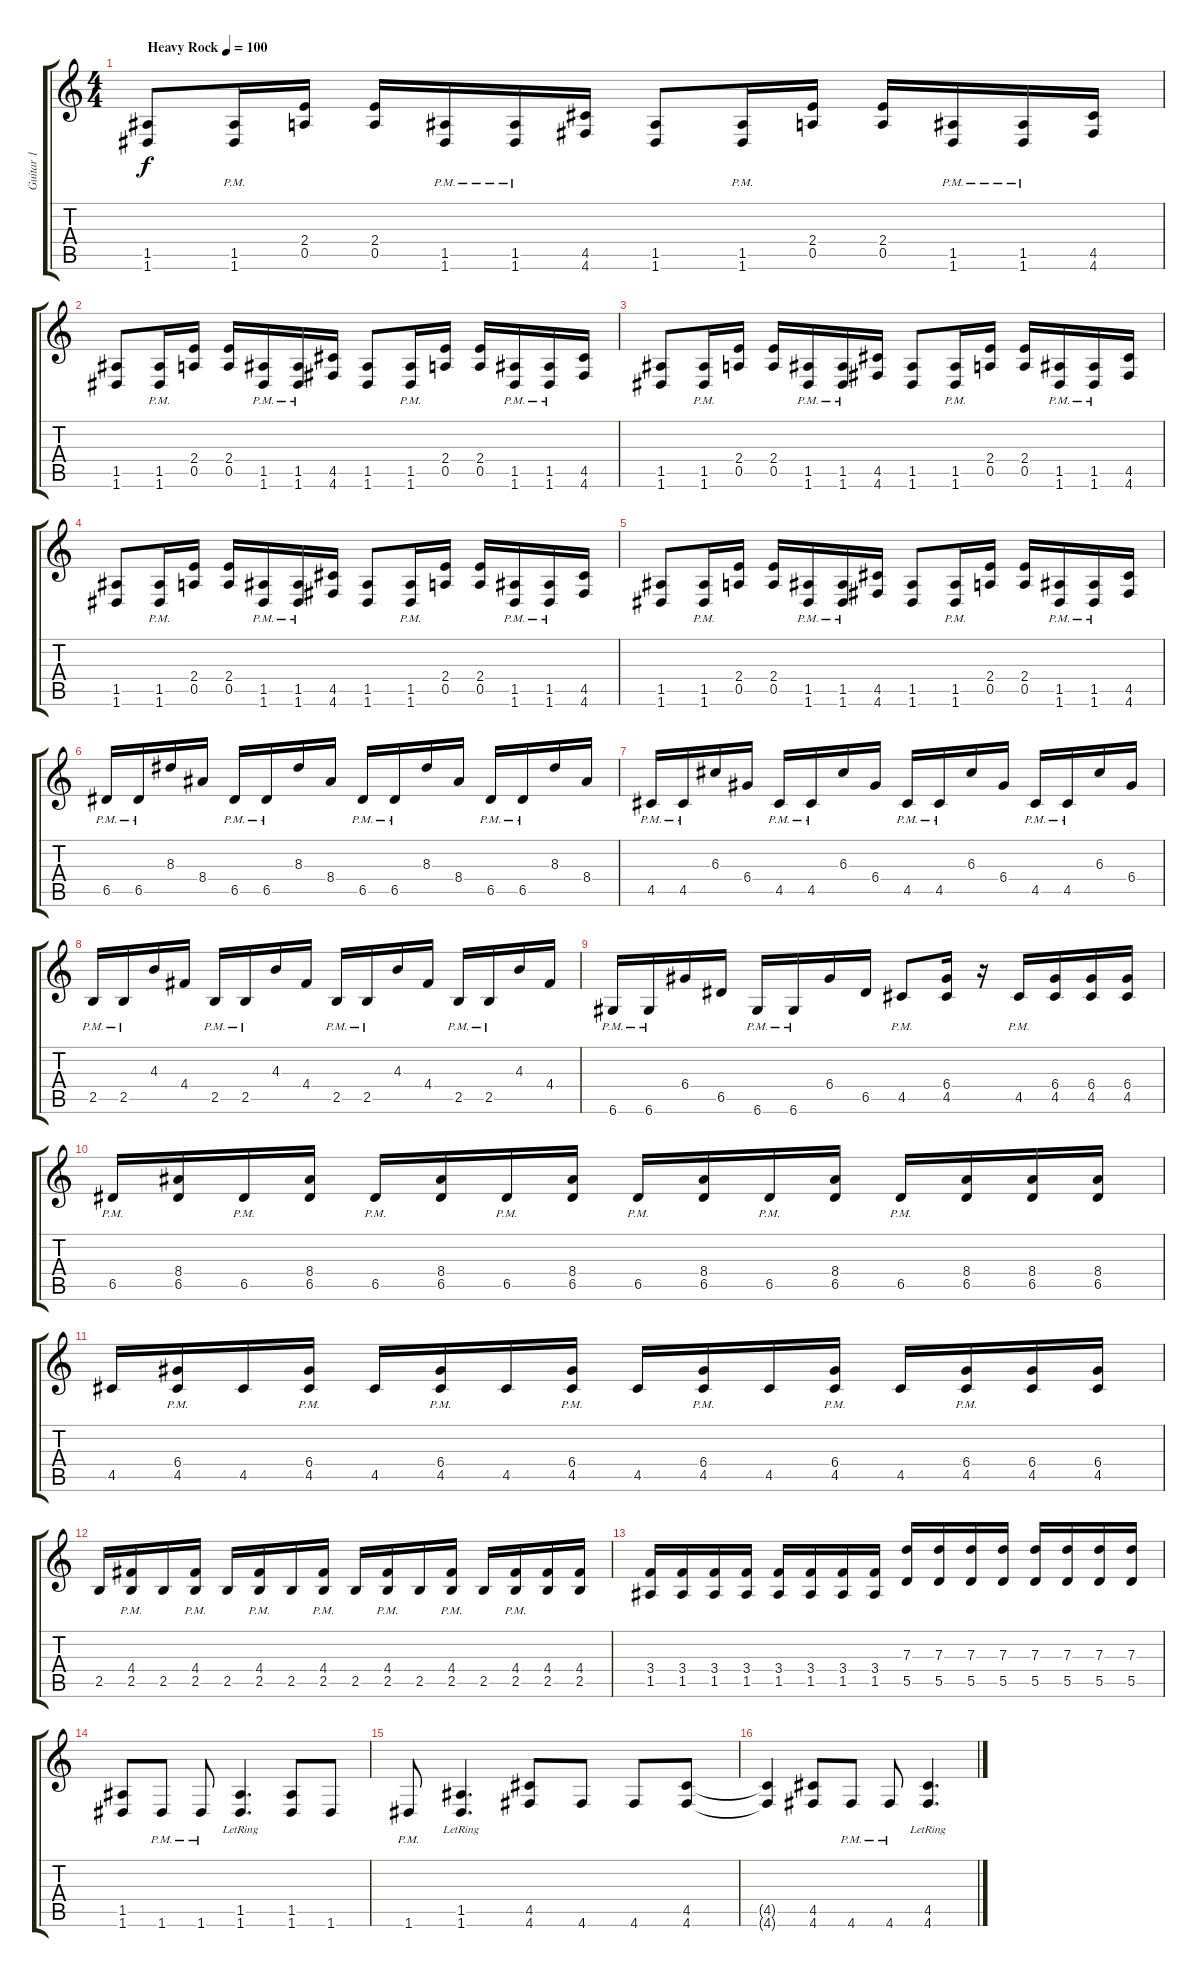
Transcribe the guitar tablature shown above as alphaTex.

\track ("Guitar 1" "Guitar 1") {instrument distortionguitar}
\staff {score tabs}
\tuning (E4 B3 G3 D3 A2 D2) {hide}
\ts (4 4)
\tempo (100 "Heavy Rock")
\clef g2
\ks c
(1.5 1.6).8{dy f instrument distortionguitar} (1.5{pm} 1.6{pm}).16 (2.4 0.5).16 (2.4 0.5).16 (1.5{pm} 1.6{pm}).16 (1.5{pm} 1.6{pm}).16 (4.5 4.6).16 (1.5 1.6).8 (1.5{pm} 1.6{pm}).16 (2.4 0.5).16 (2.4 0.5).16 (1.5{pm} 1.6{pm}).16 (1.5{pm} 1.6{pm}).16 (4.5 4.6).16 |
(1.5 1.6).8 (1.5{pm} 1.6{pm}).16 (2.4 0.5).16 (2.4 0.5).16 (1.5{pm} 1.6{pm}).16 (1.5{pm} 1.6{pm}).16 (4.5 4.6).16 (1.5 1.6).8 (1.5{pm} 1.6{pm}).16 (2.4 0.5).16 (2.4 0.5).16 (1.5{pm} 1.6{pm}).16 (1.5{pm} 1.6{pm}).16 (4.5 4.6).16 |
(1.5 1.6).8 (1.5{pm} 1.6{pm}).16 (2.4 0.5).16 (2.4 0.5).16 (1.5{pm} 1.6{pm}).16 (1.5{pm} 1.6{pm}).16 (4.5 4.6).16 (1.5 1.6).8 (1.5{pm} 1.6{pm}).16 (2.4 0.5).16 (2.4 0.5).16 (1.5{pm} 1.6{pm}).16 (1.5{pm} 1.6{pm}).16 (4.5 4.6).16 |
(1.5 1.6).8 (1.5{pm} 1.6{pm}).16 (2.4 0.5).16 (2.4 0.5).16 (1.5{pm} 1.6{pm}).16 (1.5{pm} 1.6{pm}).16 (4.5 4.6).16 (1.5 1.6).8 (1.5{pm} 1.6{pm}).16 (2.4 0.5).16 (2.4 0.5).16 (1.5{pm} 1.6{pm}).16 (1.5{pm} 1.6{pm}).16 (4.5 4.6).16 |
(1.5 1.6).8 (1.5{pm} 1.6{pm}).16 (2.4 0.5).16 (2.4 0.5).16 (1.5{pm} 1.6{pm}).16 (1.5{pm} 1.6{pm}).16 (4.5 4.6).16 (1.5 1.6).8 (1.5{pm} 1.6{pm}).16 (2.4 0.5).16 (2.4 0.5).16 (1.5{pm} 1.6{pm}).16 (1.5{pm} 1.6{pm}).16 (4.5 4.6).16 |
6.5{pm}.16 6.5{pm}.16 8.3.16 8.4.16 6.5{pm}.16 6.5{pm}.16 8.3.16 8.4.16 6.5{pm}.16 6.5{pm}.16 8.3.16 8.4.16 6.5{pm}.16 6.5{pm}.16 8.3.16 8.4.16 |
4.5{pm}.16 4.5{pm}.16 6.3.16 6.4.16 4.5{pm}.16 4.5{pm}.16 6.3.16 6.4.16 4.5{pm}.16 4.5{pm}.16 6.3.16 6.4.16 4.5{pm}.16 4.5{pm}.16 6.3.16 6.4.16 |
2.5{pm}.16 2.5{pm}.16 4.3.16 4.4.16 2.5{pm}.16 2.5{pm}.16 4.3.16 4.4.16 2.5{pm}.16 2.5{pm}.16 4.3.16 4.4.16 2.5{pm}.16 2.5{pm}.16 4.3.16 4.4.16 |
6.6{pm}.16 6.6{pm}.16 6.4.16 6.5.16 6.6{pm}.16 6.6{pm}.16 6.4.16 6.5.16 4.5{pm}.8 (6.4 4.5).16 r.16 4.5{pm}.16 (6.4 4.5).16 (6.4 4.5).16 (6.4 4.5).16 |
6.5{pm}.16 (8.4 6.5).16 6.5{pm}.16 (8.4 6.5).16 6.5{pm}.16 (8.4 6.5).16 6.5{pm}.16 (8.4 6.5).16 6.5{pm}.16 (8.4 6.5).16 6.5{pm}.16 (8.4 6.5).16 6.5{pm}.16 (8.4 6.5).16 (8.4 6.5).16 (8.4 6.5).16 |
4.5.16 (6.4{pm} 4.5{pm}).16 4.5.16 (6.4{pm} 4.5{pm}).16 4.5.16 (6.4{pm} 4.5{pm}).16 4.5.16 (6.4{pm} 4.5{pm}).16 4.5.16 (6.4{pm} 4.5{pm}).16 4.5.16 (6.4{pm} 4.5{pm}).16 4.5.16 (6.4{pm} 4.5{pm}).16 (6.4 4.5).16 (6.4 4.5).16 |
2.5.16 (4.4{pm} 2.5{pm}).16 2.5.16 (4.4{pm} 2.5{pm}).16 2.5.16 (4.4{pm} 2.5{pm}).16 2.5.16 (4.4{pm} 2.5{pm}).16 2.5.16 (4.4{pm} 2.5{pm}).16 2.5.16 (4.4{pm} 2.5{pm}).16 2.5.16 (4.4{pm} 2.5{pm}).16 (4.4 2.5).16 (4.4 2.5).16 |
(3.4 1.5).16 (3.4 1.5).16 (3.4 1.5).16 (3.4 1.5).16 (3.4 1.5).16 (3.4 1.5).16 (3.4 1.5).16 (3.4 1.5).16 (7.3 5.5).16 (7.3 5.5).16 (7.3 5.5).16 (7.3 5.5).16 (7.3 5.5).16 (7.3 5.5).16 (7.3 5.5).16 (7.3 5.5).16 |
(1.5 1.6).8 1.6{pm}.8 1.6{pm}.8 (1.5 1.6{lr}).4{d} (1.5 1.6).8 1.6.8 |
1.6{pm}.8 (1.5 1.6{lr}).4{d} (4.5 4.6).8 4.6.8 4.6.8 (4.5 4.6).8 |
(4.5{t} 4.6{t}).4 (4.5 4.6).8 4.6{pm}.8 4.6{pm}.8 (4.5 4.6{lr}).4{d}
